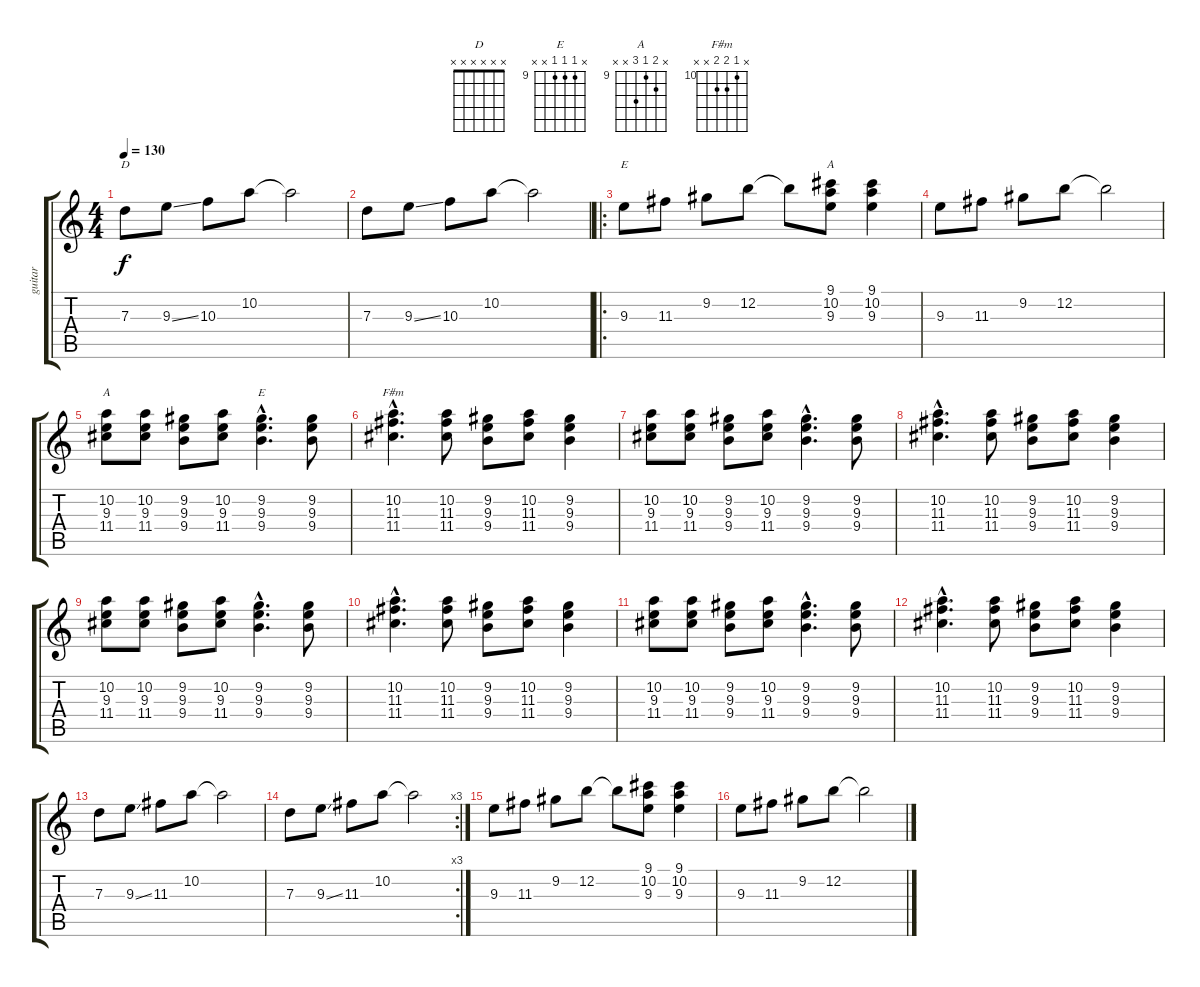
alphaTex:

\track ("guitar" "guitar") {instrument distortionguitar}
\staff {score tabs}
\tuning (E4 B3 G3 D3 A2 E2) {hide}
\chord ("D" x x x x x x) {firstfret 0}
\chord ("E" x x x x x x) {firstfret 0}
\chord ("A" 9 10 9 x x x) {firstfret 9}
\chord ("A" x 10 9 11 x x) {firstfret 9}
\chord ("E" x 9 9 9 x x) {firstfret 9}
\chord ("F#m" x 10 11 11 x x) {firstfret 10}
\ts (4 4)
\tempo 130
\clef g2
\ks c
7.3.8{ch "D" dy f} 9.3{ss}.8 10.3.8 10.2.8 10.2{t}.2 |
7.3.8 9.3{ss}.8 10.3.8 10.2.8 10.2{t}.2 |
\ro
9.3.8{ch "E"} 11.3.8 9.2.8 12.2.8 12.2{t}.8 (9.1 10.2 9.3).8{ch "A"} (9.1 10.2 9.3).4 |
9.3.8 11.3.8 9.2.8 12.2.8 12.2{t}.2 |
(10.2 9.3 11.4).8{ch "A"} (10.2 9.3 11.4).8 (9.2 9.3 9.4).8 (10.2 9.3 11.4).8 (9.2{hac} 9.3{hac} 9.4{hac}).4{d ch "E"} (9.2 9.3 9.4).8 |
(10.2{hac} 11.3{hac} 11.4{hac}).4{d ch "F#m"} (10.2 11.3 11.4).8 (9.2 9.3 9.4).8 (10.2 11.3 11.4).8 (9.2 9.3 9.4).4 |
(10.2 9.3 11.4).8 (10.2 9.3 11.4).8 (9.2 9.3 9.4).8 (10.2 9.3 11.4).8 (9.2{hac} 9.3{hac} 9.4{hac}).4{d} (9.2 9.3 9.4).8 |
(10.2{hac} 11.3{hac} 11.4{hac}).4{d} (10.2 11.3 11.4).8 (9.2 9.3 9.4).8 (10.2 11.3 11.4).8 (9.2 9.3 9.4).4 |
(10.2 9.3 11.4).8 (10.2 9.3 11.4).8 (9.2 9.3 9.4).8 (10.2 9.3 11.4).8 (9.2{hac} 9.3{hac} 9.4{hac}).4{d} (9.2 9.3 9.4).8 |
(10.2{hac} 11.3{hac} 11.4{hac}).4{d} (10.2 11.3 11.4).8 (9.2 9.3 9.4).8 (10.2 11.3 11.4).8 (9.2 9.3 9.4).4 |
(10.2 9.3 11.4).8 (10.2 9.3 11.4).8 (9.2 9.3 9.4).8 (10.2 9.3 11.4).8 (9.2{hac} 9.3{hac} 9.4{hac}).4{d} (9.2 9.3 9.4).8 |
(10.2{hac} 11.3{hac} 11.4{hac}).4{d} (10.2 11.3 11.4).8 (9.2 9.3 9.4).8 (10.2 11.3 11.4).8 (9.2 9.3 9.4).4 |
7.3.8 9.3{ss}.8 11.3.8 10.2.8 10.2{t}.2 |
\rc 3
7.3.8 9.3{ss}.8 11.3.8 10.2.8 10.2{t}.2 |
9.3.8{volume 10} 11.3.8 9.2.8 12.2.8 12.2{t}.8 (9.1 10.2 9.3).8 (9.1 10.2 9.3).4 |
9.3.8{volume 7} 11.3.8 9.2.8 12.2.8 12.2{t}.2
